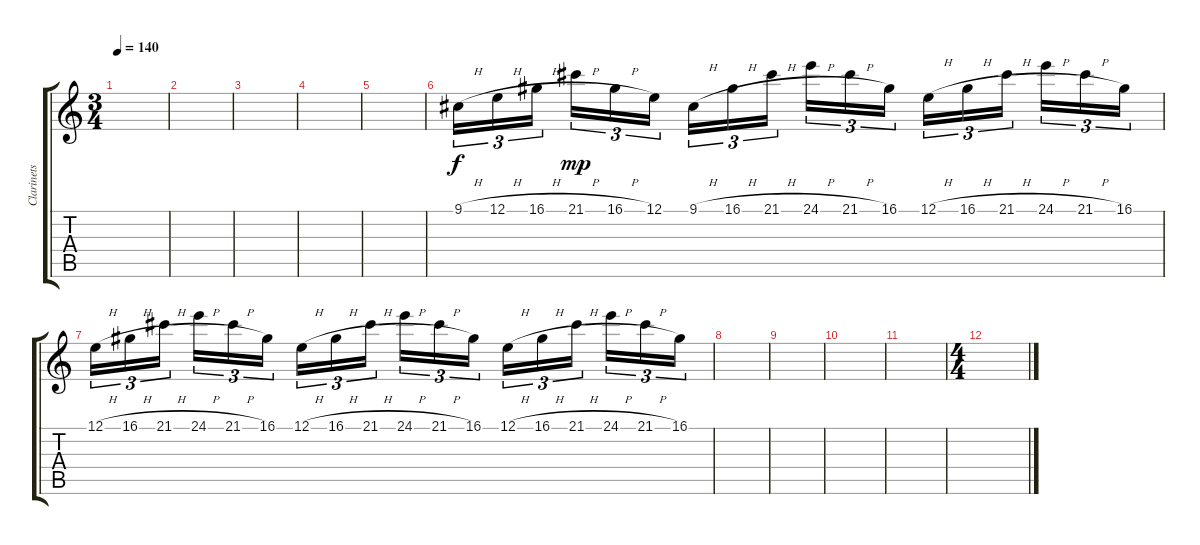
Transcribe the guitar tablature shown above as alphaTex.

\track ("Clarinets" "Clarinets") {instrument clarinet}
\staff {score tabs}
\tuning (E4 B3 G3 D3 A2 E2) {hide}
\ts (3 4)
\tempo 140
\clef g2
\ks c
|
|
|
|
|
9.1{h}.16{tu (3 2)} 12.1{h}.16{tu (3 2) dy f} 16.1{h}.16{tu (3 2) beam splitsecondary} 21.1{h}.16{tu (3 2) dy mp} 16.1{h}.16{tu (3 2)} 12.1.16{tu (3 2)} 9.1{h}.16{tu (3 2)} 16.1{h}.16{tu (3 2)} 21.1{h}.16{tu (3 2) beam splitsecondary} 24.1{h}.16{tu (3 2)} 21.1{h}.16{tu (3 2)} 16.1.16{tu (3 2)} 12.1{h}.16{tu (3 2)} 16.1{h}.16{tu (3 2)} 21.1{h}.16{tu (3 2) beam splitsecondary} 24.1{h}.16{tu (3 2)} 21.1{h}.16{tu (3 2)} 16.1.16{tu (3 2)} |
12.1{h}.16{tu (3 2)} 16.1{h}.16{tu (3 2)} 21.1{h}.16{tu (3 2) beam splitsecondary} 24.1{h}.16{tu (3 2)} 21.1{h}.16{tu (3 2)} 16.1.16{tu (3 2)} 12.1{h}.16{tu (3 2)} 16.1{h}.16{tu (3 2)} 21.1{h}.16{tu (3 2) beam splitsecondary} 24.1{h}.16{tu (3 2)} 21.1{h}.16{tu (3 2)} 16.1.16{tu (3 2)} 12.1{h}.16{tu (3 2)} 16.1{h}.16{tu (3 2)} 21.1{h}.16{tu (3 2) beam splitsecondary} 24.1{h}.16{tu (3 2)} 21.1{h}.16{tu (3 2)} 16.1.16{tu (3 2)} |
|
|
|
|
\ts (4 4)
